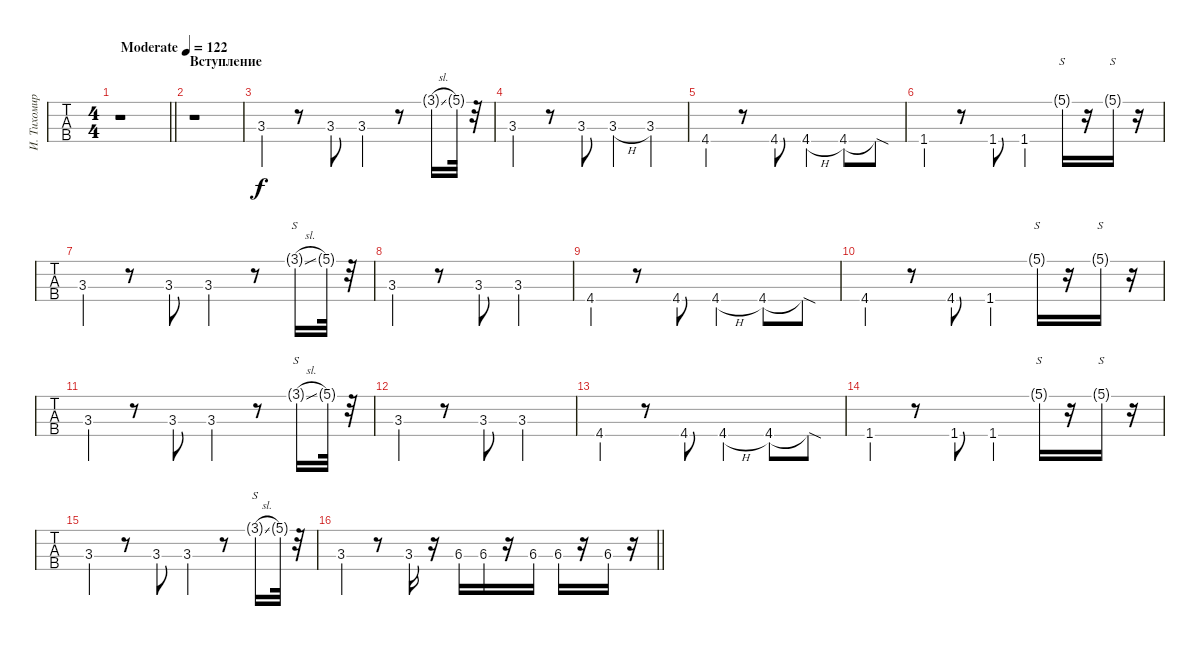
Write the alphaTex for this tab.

\track ("И. Тихомиров" "И. Тихомир") {instrument electricbassfinger}
\staff {tabs}
\tuning (G2 D2 A1 E1) {hide}
\ts (4 4)
\tempo (122 "Moderate")
\clef f4
\barLineRight lightlight
\ks c
r.1{dy f instrument electricbassfinger} |
\section ("" "Вступление")
r.1 |
3.3.4 r.8 3.3{st}.8 3.3.4 r.8 3.1{sl g}.16 5.1{g st}.32 r.32 |
3.3.4 r.8 3.3{st}.8 3.3{h}.4 3.3.4 |
4.4.4 r.8 4.4{st}.8 4.4{h}.4 4.4.8 4.4{sod t}.8 |
1.4.4 r.8 1.4{st}.8 1.4.4 5.1{g st}.16{s} r.16 5.1{g st}.16{s} r.16 |
3.3.4 r.8 3.3{st}.8 3.3.4 r.8 3.1{sl g}.16{s} 5.1{g st}.32 r.32 |
3.3.4 r.8 3.3{st}.8 3.3.2 |
4.4.4 r.8 4.4{st}.8 4.4{h}.4 4.4.8 4.4{sod t}.8 |
4.4.4 r.8 4.4{st}.8 1.4.4 5.1{g st}.16{s} r.16 5.1{g st}.16{s} r.16 |
3.3.4 r.8 3.3{st}.8 3.3.4 r.8 3.1{sl g}.16{s} 5.1{g st}.32 r.32 |
3.3.4 r.8 3.3{st}.8 3.3.2 |
4.4.4 r.8 4.4{st}.8 4.4{h}.4 4.4.8 4.4{sod t}.8 |
1.4.4 r.8 1.4{st}.8 1.4.4 5.1{g st}.16{s} r.16 5.1{g st}.16{s} r.16 |
3.3.4 r.8 3.3{st}.8 3.3.4 r.8 3.1{sl g}.16{s} 5.1{g st}.32 r.32 |
\barLineRight lightlight
3.3.4 r.8 3.3{st}.16 r.16 6.3.16 6.3.16 r.16 6.3.16 6.3.16 r.16 6.3.16 r.16
